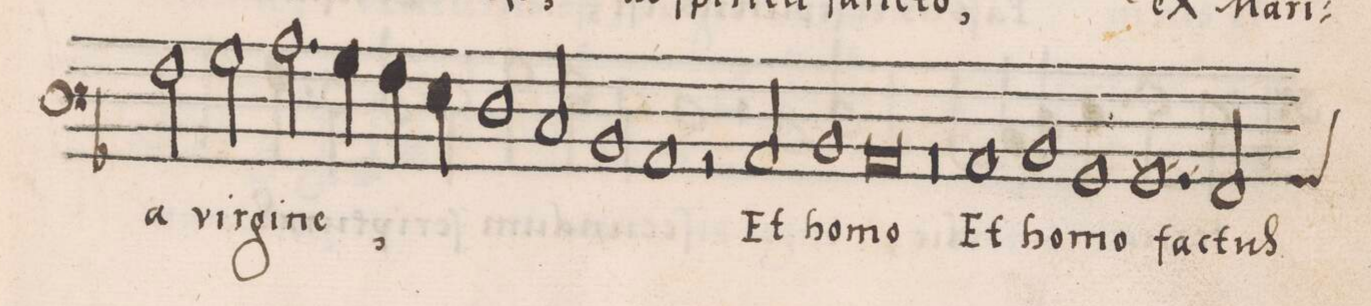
**kern	**text
*I"BASSVS	*
*clefF4	*
*k[b-]	*
*M2/1	*
*clefF3	*
2A\	-a
2B-\	vir-
=86-	=86-
2.c\	-gi-
4B-\	.
4A\	-ne,
4G\	.
1F\	.
=87-	=87-
2E/	.
1D	.
=88-	=88-
1C	.
2r	.
2C/	Et
=89-	=89-
1D	ho-
0C	-mo
=90-	=90-
1r	.
=91-	=91-
1r	.
1C	Et
=92-	=92-
1D	ho-
1BB-	-mo
=93-	=93-
1.C	fac-
*custos:BB-	*
2AA/	-tus
*clefF4	*
=94-	=94-
*-	*-
